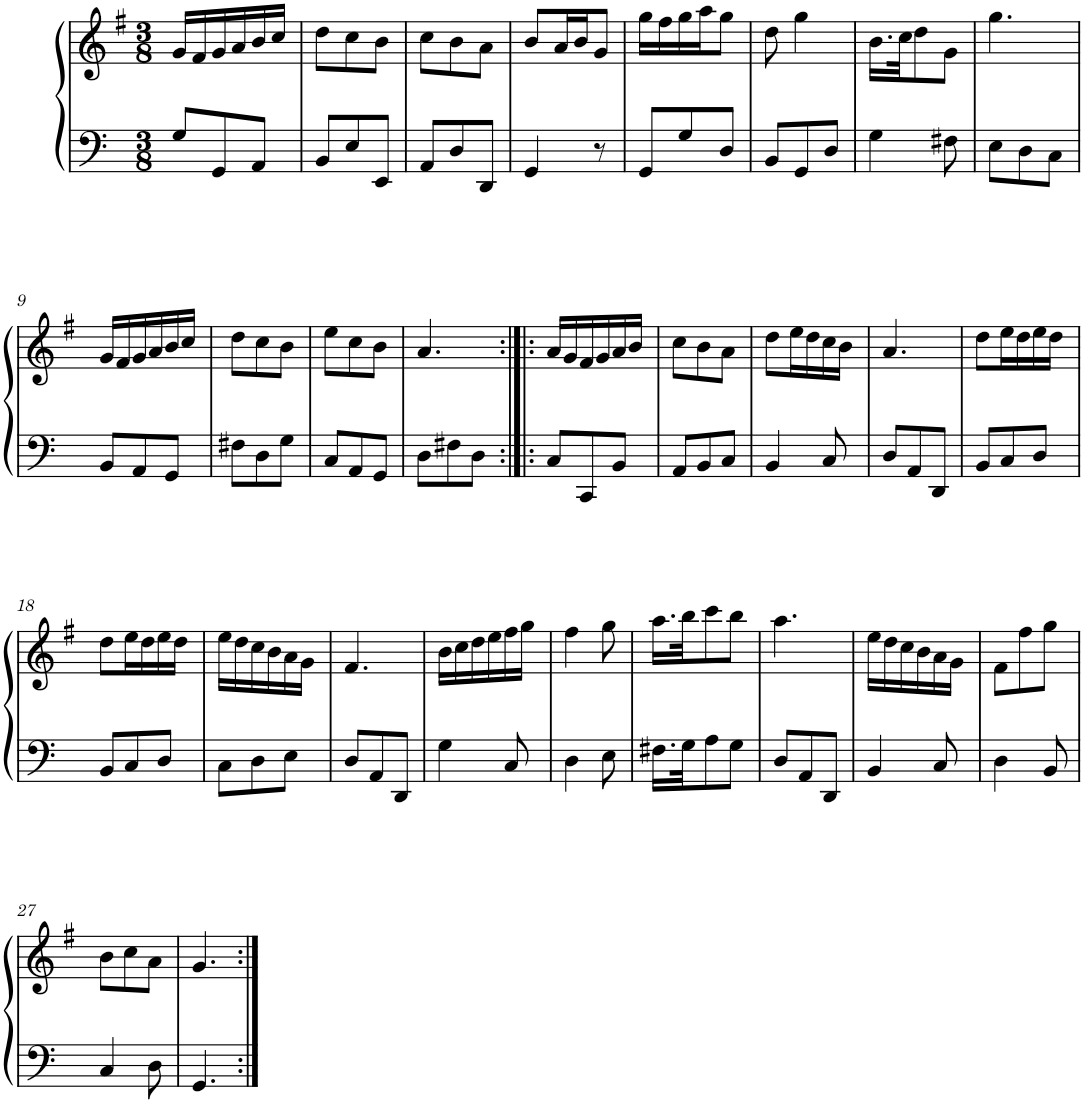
**kern	**kern
*part1	*part1
*staff2	*staff1
*I"Piano, Piano	*
*I'Pno.	*
*clefF4	*clefG2
*	*k[f#]
*M3/8	*M3/8
=1	=1
8G/L	16g/LL
.	16f#/
8GG/	16g/
.	16a/
8AA/J	16b/
.	16cc/JJ
=2	=2
8BB/L	8dd\L
8E/	8cc\
8EE/J	8b\J
=3	=3
8AA/L	8cc\L
8D/	8b\
8DD/J	8a\J
=4	=4
4GG/	8b/L
.	16a/L
.	16b/J
8r	8g/J
=5	=5
8GG/L	16gg\LL
.	16ff#\
8G/	16gg\
.	16aa\J
8D/J	8gg\J
=6	=6
8BB/L	8dd\
8GG/	4gg\
8D/J	.
=7	=7
4G\	16.b\LL
.	32cc\JK
.	8dd\
8F#X\	8g\J
=8	=8
8E\L	4.gg\
8D\	.
8C\J	.
!!LO:LB:g=z
=9	=9
8BB/L	16g/LL
.	16f#/
8AA/	16g/
.	16a/
8GG/J	16b/
.	16cc/JJ
=10	=10
8F#X\L	8dd\L
8D\	8cc\
8G\J	8b\J
=11	=11
8C/L	8ee\L
8AA/	8cc\
8GG/J	8b\J
=12	=12
8D\L	4.a/
8F#X\	.
8D\J	.
=13:|!|:	=13:|!|:
8C/L	16a/LL
.	16g/
8CC/	16f#/
.	16g/
8BB/J	16a/
.	16b/JJ
=14	=14
8AA/L	8cc\L
8BB/	8b\
8C/J	8a\J
=15	=15
4BB/	8dd\L
.	16ee\L
.	16dd\
8C/	16cc\
.	16b\JJ
=16	=16
8D/L	4.a/
8AA/	.
8DD/J	.
=17	=17
8BB/L	8dd\L
8C/	16ee\L
.	16dd\
8D/J	16ee\
.	16dd\JJ
!!LO:LB:g=z
=18	=18
8BB/L	8dd\L
8C/	16ee\L
.	16dd\
8D/J	16ee\
.	16dd\JJ
=19	=19
8C\L	16ee\LL
.	16dd\
8D\	16cc\
.	16b\
8E\J	16a\
.	16g\JJ
=20	=20
8D/L	4.f#/
8AA/	.
8DD/J	.
=21	=21
4G\	16b\LL
.	16cc\
.	16dd\
.	16ee\
8C/	16ff#\
.	16gg\JJ
=22	=22
4D\	4ff#\
8E\	8gg\
=23	=23
16.F#X\LL	16.aa\LL
32G\JK	32bb\JK
8A\	8ccc\
8G\J	8bb\J
=24	=24
8D/L	4.aa\
8AA/	.
8DD/J	.
=25	=25
4BB/	16ee\LL
.	16dd\
.	16cc\
.	16b\
8C/	16a\
.	16g\JJ
=26	=26
4D\	8f#\L
.	8ff#\
8BB/	8gg\J
!!LO:LB:g=z
=27	=27
4C/	8b\L
.	8cc\
8D\	8a\J
=28	=28
4.GG/	4.g/
=:|!	=:|!
*-	*-
